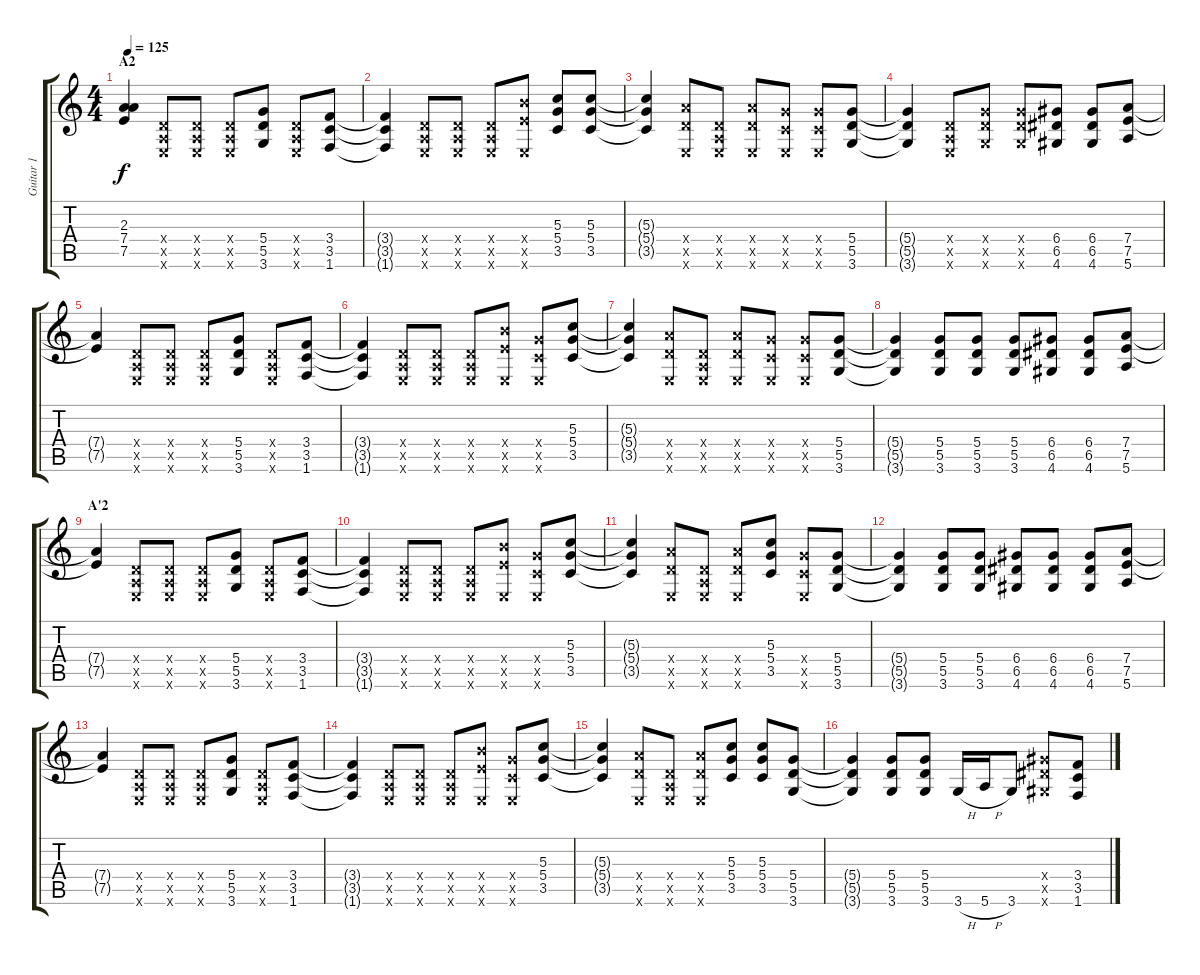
\track ("Guitar 1" "Guitar 1") {instrument overdrivenguitar}
\staff {score tabs}
\tuning (E4 B3 G3 D3 A2 E2) {hide}
\ts (4 4)
\section ("" "A2")
\tempo 125
\clef g2
\ks c
(2.3{t} 7.4{t} 7.5{t}).4{dy f} (0.4{x} 0.5{x} 0.6{x}).8 (0.4{x} 0.5{x} 0.6{x}).8 (0.4{x} 0.5{x} 0.6{x}).8 (5.4 5.5 3.6).8 (0.4{x} 0.5{x} 0.6{x}).8 (3.4 3.5 1.6).8 |
(3.4{t} 3.5{t} 1.6{t}).4 (0.4{x} 0.5{x} 0.6{x}).8 (0.4{x} 0.5{x} 0.6{x}).8 (0.4{x} 0.5{x} 0.6{x}).8 (9.4{x} 7.5{x} 0.6{x}).8 (5.3 5.4 3.5).8 (5.3 5.4 3.5).8 |
(5.3{t} 5.4{t} 3.5{t}).4 (7.4{x} 5.5{x} 0.6{x}).8 (0.4{x} 0.5{x} 0.6{x}).8 (7.4{x} 5.5{x} 0.6{x}).8 (5.4{x} 3.5{x} 0.6{x}).8 (5.4{x} 3.5{x} 0.6{x}).8 (5.4 5.5 3.6).8 |
(5.4{t} 5.5{t} 3.6{t}).4 (0.4{x} 0.5{x} 0.6{x}).8 (5.4{x} 5.5{x} 3.6{x}).8 (5.4{x} 5.5{x} 3.6{x}).8 (6.4 6.5 4.6).8 (6.4 6.5 4.6).8 (7.4 7.5 5.6).8 |
(7.4{t} 7.5{t}).4 (0.4{x} 0.5{x} 0.6{x}).8 (0.4{x} 0.5{x} 0.6{x}).8 (0.4{x} 0.5{x} 0.6{x}).8 (5.4 5.5 3.6).8 (0.4{x} 0.5{x} 0.6{x}).8 (3.4 3.5 1.6).8 |
(3.4{t} 3.5{t} 1.6{t}).4 (0.4{x} 0.5{x} 0.6{x}).8 (0.4{x} 0.5{x} 0.6{x}).8 (0.4{x} 0.5{x} 0.6{x}).8 (9.4{x} 7.5{x} 0.6{x}).8 (5.4{x} 3.5{x} 0.6{x}).8 (5.3 5.4 3.5).8 |
(5.3{t} 5.4{t} 3.5{t}).4 (7.4{x} 5.5{x} 0.6{x}).8 (0.4{x} 0.5{x} 0.6{x}).8 (7.4{x} 5.5{x} 0.6{x}).8 (5.4{x} 3.5{x} 0.6{x}).8 (5.4{x} 3.5{x} 0.6{x}).8 (5.4 5.5 3.6).8 |
(5.4{t} 5.5{t} 3.6{t}).4 (5.4 5.5 3.6).8 (5.4 5.5 3.6).8 (5.4 5.5 3.6).8 (6.4 6.5 4.6).8 (6.4 6.5 4.6).8 (7.4 7.5 5.6).8 |
\section ("" "A'2")
(7.4{t} 7.5{t}).4 (0.4{x} 0.5{x} 0.6{x}).8 (0.4{x} 0.5{x} 0.6{x}).8 (0.4{x} 0.5{x} 0.6{x}).8 (5.4 5.5 3.6).8 (0.4{x} 0.5{x} 0.6{x}).8 (3.4 3.5 1.6).8 |
(3.4{t} 3.5{t} 1.6{t}).4 (0.4{x} 0.5{x} 0.6{x}).8 (0.4{x} 0.5{x} 0.6{x}).8 (0.4{x} 0.5{x} 0.6{x}).8 (9.4{x} 7.5{x} 0.6{x}).8 (5.4{x} 3.5{x} 0.6{x}).8 (5.3 5.4 3.5).8 |
(5.3{t} 5.4{t} 3.5{t}).4 (7.4{x} 5.5{x} 0.6{x}).8 (0.4{x} 0.5{x} 0.6{x}).8 (7.4{x} 5.5{x} 0.6{x}).8 (5.3 5.4 3.5).8 (5.4{x} 3.5{x} 0.6{x}).8 (5.4 5.5 3.6).8 |
(5.4{t} 5.5{t} 3.6{t}).4 (5.4 5.5 3.6).8 (5.4 5.5 3.6).8 (6.4 6.5 4.6).8 (6.4 6.5 4.6).8 (6.4 6.5 4.6).8 (7.4 7.5 5.6).8 |
(7.4{t} 7.5{t}).4 (0.4{x} 0.5{x} 0.6{x}).8 (0.4{x} 0.5{x} 0.6{x}).8 (0.4{x} 0.5{x} 0.6{x}).8 (5.4 5.5 3.6).8 (0.4{x} 0.5{x} 0.6{x}).8 (3.4 3.5 1.6).8 |
(3.4{t} 3.5{t} 1.6{t}).4 (0.4{x} 0.5{x} 0.6{x}).8 (0.4{x} 0.5{x} 0.6{x}).8 (0.4{x} 0.5{x} 0.6{x}).8 (9.4{x} 7.5{x} 0.6{x}).8 (5.4{x} 3.5{x} 0.6{x}).8 (5.3 5.4 3.5).8 |
(5.3{t} 5.4{t} 3.5{t}).4 (7.4{x} 5.5{x} 0.6{x}).8 (0.4{x} 0.5{x} 0.6{x}).8 (7.4{x} 5.5{x} 0.6{x}).8 (5.3 5.4 3.5).8 (5.3 5.4 3.5).8 (5.4 5.5 3.6).8 |
(5.4{t} 5.5{t} 3.6{t}).4 (5.4 5.5 3.6).8 (5.4 5.5 3.6).8 3.6{h}.16 5.6{h}.16 3.6.8 (6.4{x} 6.5{x} 4.6{x}).8 (3.4 3.5 1.6).8
